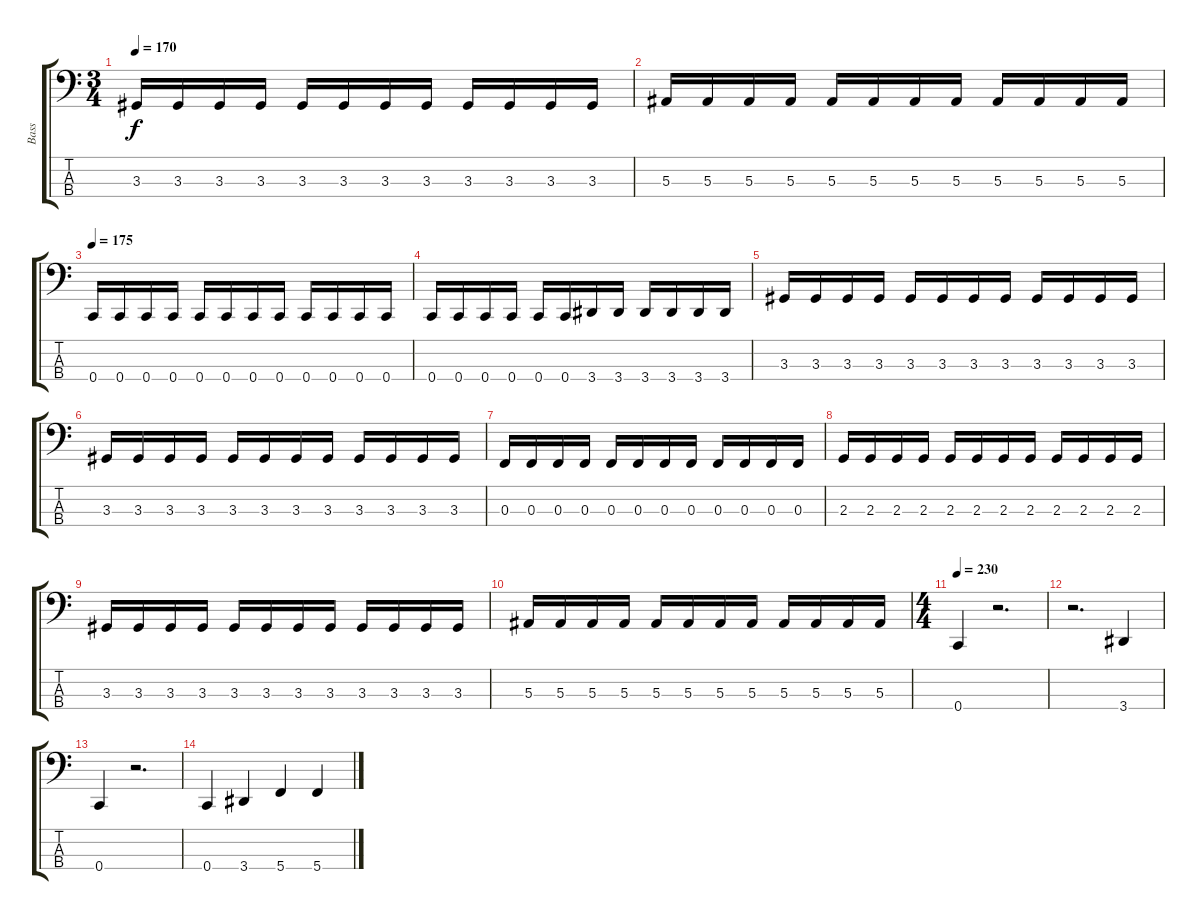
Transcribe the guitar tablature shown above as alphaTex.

\track ("Bass" "Bass") {instrument electricbassfinger}
\staff {score tabs}
\tuning (Eb2 Bb1 F1 C1) {hide}
\ts (3 4)
\tempo 170
\clef f4
\ks c
3.3.16{dy f} 3.3.16 3.3.16 3.3.16 3.3.16 3.3.16 3.3.16 3.3.16 3.3.16 3.3.16 3.3.16 3.3.16 |
5.3.16 5.3.16 5.3.16 5.3.16 5.3.16 5.3.16 5.3.16 5.3.16 5.3.16 5.3.16 5.3.16 5.3.16 |
\tempo 175
0.4.16 0.4.16 0.4.16 0.4.16 0.4.16 0.4.16 0.4.16 0.4.16 0.4.16 0.4.16 0.4.16 0.4.16 |
0.4.16 0.4.16 0.4.16 0.4.16 0.4.16 0.4.16 3.4.16 3.4.16 3.4.16 3.4.16 3.4.16 3.4.16 |
3.3.16 3.3.16 3.3.16 3.3.16 3.3.16 3.3.16 3.3.16 3.3.16 3.3.16 3.3.16 3.3.16 3.3.16 |
3.3.16 3.3.16 3.3.16 3.3.16 3.3.16 3.3.16 3.3.16 3.3.16 3.3.16 3.3.16 3.3.16 3.3.16 |
0.3.16 0.3.16 0.3.16 0.3.16 0.3.16 0.3.16 0.3.16 0.3.16 0.3.16 0.3.16 0.3.16 0.3.16 |
2.3.16 2.3.16 2.3.16 2.3.16 2.3.16 2.3.16 2.3.16 2.3.16 2.3.16 2.3.16 2.3.16 2.3.16 |
3.3.16 3.3.16 3.3.16 3.3.16 3.3.16 3.3.16 3.3.16 3.3.16 3.3.16 3.3.16 3.3.16 3.3.16 |
5.3.16 5.3.16 5.3.16 5.3.16 5.3.16 5.3.16 5.3.16 5.3.16 5.3.16 5.3.16 5.3.16 5.3.16 |
\ts (4 4)
\tempo 230
0.4.4 r.2{d} |
r.2{d} 3.4.4 |
0.4.4 r.2{d} |
0.4.4 3.4.4 5.4.4 5.4.4
